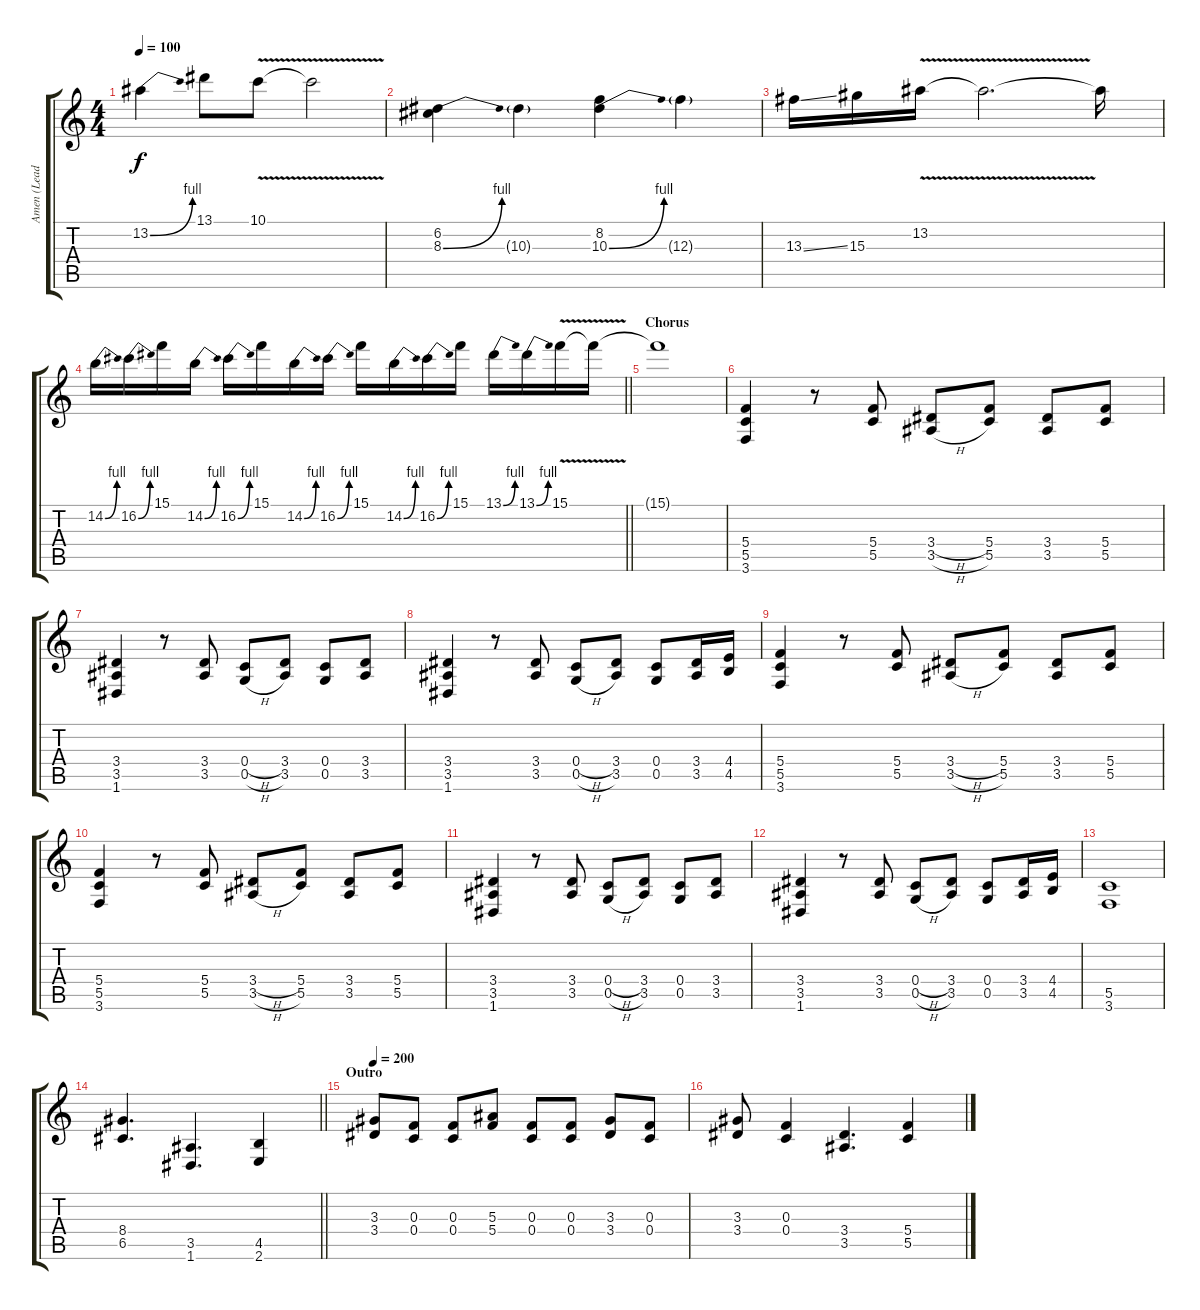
\track ("Amen (Lead)" "Amen (Lead") {instrument overdrivenguitar}
\staff {score tabs}
\tuning (D4 A3 F3 C3 G2 D2) {hide}
\ts (4 4)
\tempo 100
\clef g2
\ks c
13.2{be (bend 0 0 60 4)}.4{dy f} 13.1.8 10.1{v}.8 10.1{t}.2 |
(6.2 8.3{be (bend 0 0 60 4)}).4 10.3{g}.4 (8.2 10.3{be (bend 0 0 60 4)}).4 12.3{g}.4 |
13.3{ss}.16 15.3.16 13.2{v}.16 13.2{t}.2{d} 13.2{t}.16 |
\barLineRight lightlight
14.2{be (bend 0 0 60 4)}.16 16.2{be (bend 0 0 60 4)}.16 15.1.16 14.2{be (bend 0 0 60 4)}.16 16.2{be (bend 0 0 60 4)}.16 15.1.16 14.2{be (bend 0 0 60 4)}.16 16.2{be (bend 0 0 60 4)}.16 15.1.16 14.2{be (bend 0 0 60 4)}.16 16.2{be (bend 0 0 60 4)}.16 15.1.16 13.1{be (bend 0 0 60 4)}.16 13.1{be (bend 0 0 60 4)}.16 15.1{v}.16 15.1{t}.16 |
\section ("" "Chorus")
15.1{t}.1 |
(5.4 5.5 3.6).4 r.8 (5.4 5.5).8 (3.4{h} 3.5{h}).8 (5.4 5.5).8 (3.4 3.5).8 (5.4 5.5).8 |
(3.4 3.5 1.6).4 r.8 (3.4 3.5).8 (0.4{h} 0.5{h}).8 (3.4 3.5).8 (0.4 0.5).8 (3.4 3.5).8 |
(3.4 3.5 1.6).4 r.8 (3.4 3.5).8 (0.4{h} 0.5{h}).8 (3.4 3.5).8 (0.4 0.5).8 (3.4 3.5).16 (4.4 4.5).16 |
(5.4 5.5 3.6).4 r.8 (5.4 5.5).8 (3.4{h} 3.5{h}).8 (5.4 5.5).8 (3.4 3.5).8 (5.4 5.5).8 |
(5.4 5.5 3.6).4 r.8 (5.4 5.5).8 (3.4{h} 3.5{h}).8 (5.4 5.5).8 (3.4 3.5).8 (5.4 5.5).8 |
(3.4 3.5 1.6).4 r.8 (3.4 3.5).8 (0.4{h} 0.5{h}).8 (3.4 3.5).8 (0.4 0.5).8 (3.4 3.5).8 |
(3.4 3.5 1.6).4 r.8 (3.4 3.5).8 (0.4{h} 0.5{h}).8 (3.4 3.5).8 (0.4 0.5).8 (3.4 3.5).16 (4.4 4.5).16 |
(5.5 3.6).1 |
\barLineRight lightlight
(8.4 6.5).4{d} (3.5 1.6).4{d} (4.5 2.6).4 |
\section ("" "Outro")
\tempo 200
(3.3 3.4).8 (0.3 0.4).8 (0.3 0.4).8 (5.3 5.4).8 (0.3 0.4).8 (0.3 0.4).8 (3.3 3.4).8 (0.3 0.4).8 |
(3.3 3.4).8 (0.3 0.4).4 (3.4 3.5).4{d} (5.4 5.5).4
